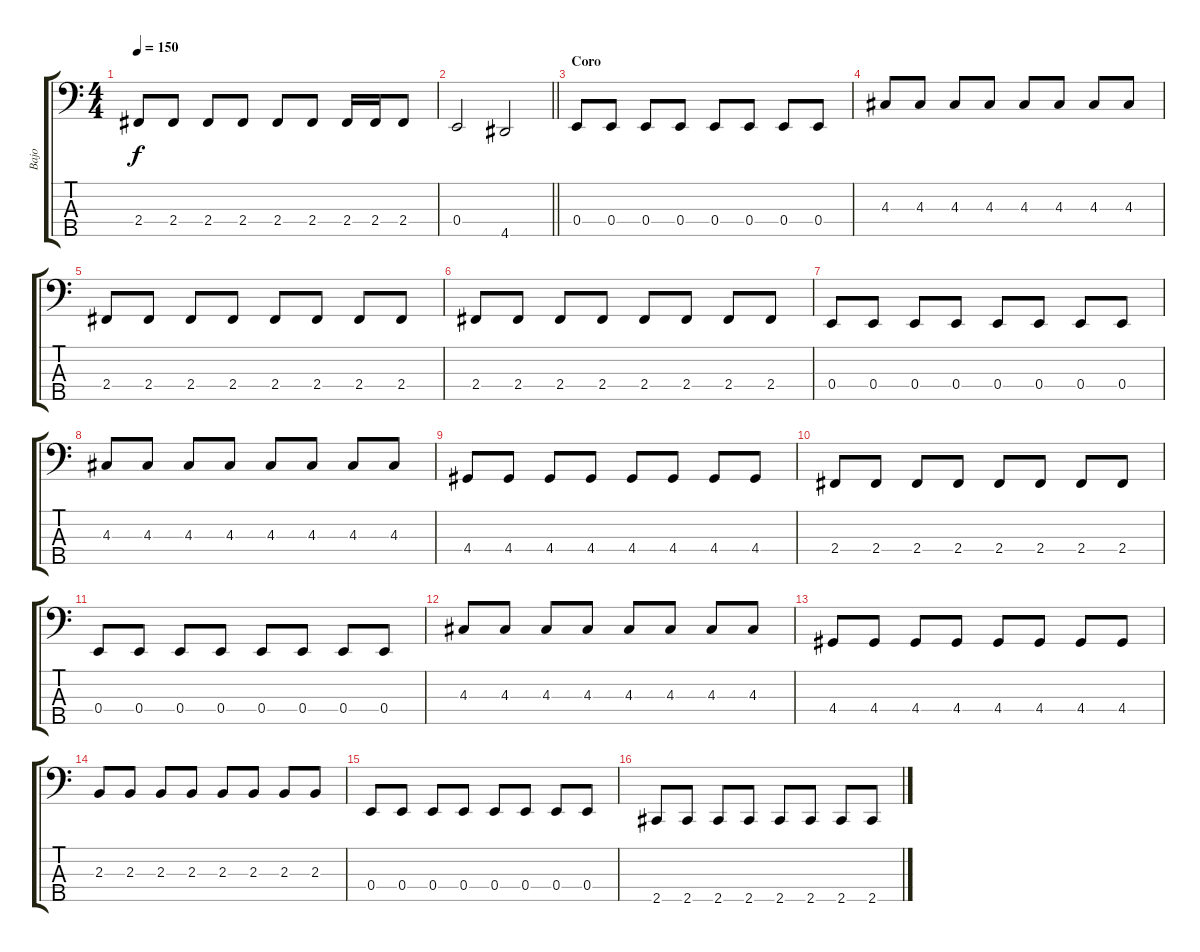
\track ("Bajo" "Bajo") {instrument electricbasspick}
\staff {score tabs}
\tuning (G2 D2 A1 E1 B0) {hide}
\ts (4 4)
\tempo 150
\clef f4
\ks c
2.4.8{dy f} 2.4.8 2.4.8 2.4.8 2.4.8 2.4.8 2.4.16 2.4.16 2.4.8 |
\barLineRight lightlight
0.4.2 4.5.2 |
\section ("" "Coro")
0.4.8 0.4.8 0.4.8 0.4.8 0.4.8 0.4.8 0.4.8 0.4.8 |
4.3.8 4.3.8 4.3.8 4.3.8 4.3.8 4.3.8 4.3.8 4.3.8 |
2.4.8 2.4.8 2.4.8 2.4.8 2.4.8 2.4.8 2.4.8 2.4.8 |
2.4.8 2.4.8 2.4.8 2.4.8 2.4.8 2.4.8 2.4.8 2.4.8 |
0.4.8 0.4.8 0.4.8 0.4.8 0.4.8 0.4.8 0.4.8 0.4.8 |
4.3.8 4.3.8 4.3.8 4.3.8 4.3.8 4.3.8 4.3.8 4.3.8 |
4.4.8 4.4.8 4.4.8 4.4.8 4.4.8 4.4.8 4.4.8 4.4.8 |
2.4.8 2.4.8 2.4.8 2.4.8 2.4.8 2.4.8 2.4.8 2.4.8 |
0.4.8 0.4.8 0.4.8 0.4.8 0.4.8 0.4.8 0.4.8 0.4.8 |
4.3.8 4.3.8 4.3.8 4.3.8 4.3.8 4.3.8 4.3.8 4.3.8 |
4.4.8 4.4.8 4.4.8 4.4.8 4.4.8 4.4.8 4.4.8 4.4.8 |
2.3.8 2.3.8 2.3.8 2.3.8 2.3.8 2.3.8 2.3.8 2.3.8 |
0.4.8 0.4.8 0.4.8 0.4.8 0.4.8 0.4.8 0.4.8 0.4.8 |
2.5.8 2.5.8 2.5.8 2.5.8 2.5.8 2.5.8 2.5.8 2.5.8
